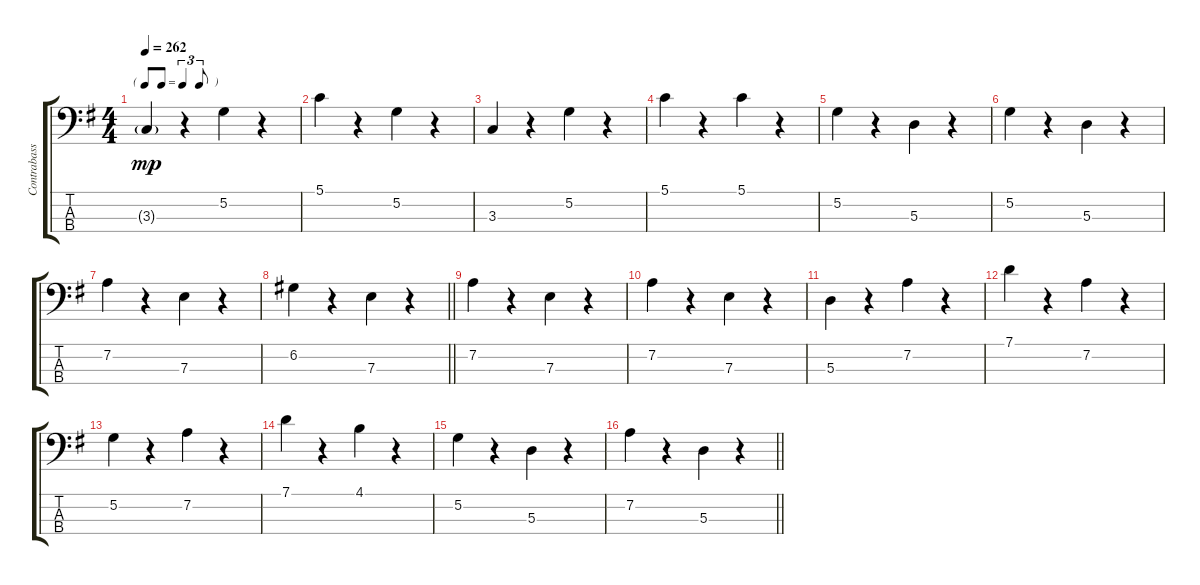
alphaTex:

\track ("Contrabass" "Contrabass") {instrument acousticbass}
\staff {score tabs}
\tuning (G2 D2 A1 E1) {hide}
\ts (4 4)
\tf triplet8th
\section ("" "")
\tempo 262
\clef f4
\ks g
3.3{g}.4{dy mp instrument acousticbass} r.4 5.2.4 r.4 |
5.1.4 r.4 5.2.4 r.4 |
3.3.4 r.4 5.2.4 r.4 |
5.1.4 r.4 5.1.4 r.4 |
5.2.4 r.4 5.3.4 r.4 |
5.2.4 r.4 5.3.4 r.4 |
7.2.4 r.4 7.3.4 r.4 |
\barLineRight lightlight
6.2.4 r.4 7.3.4 r.4 |
\section ("" "")
7.2.4 r.4 7.3.4 r.4 |
7.2.4 r.4 7.3.4 r.4 |
5.3.4 r.4 7.2.4 r.4 |
7.1.4 r.4 7.2.4 r.4 |
5.2.4 r.4 7.2.4 r.4 |
7.1.4 r.4 4.1.4 r.4 |
5.2.4 r.4 5.3.4 r.4 |
\barLineRight lightlight
7.2.4 r.4 5.3.4 r.4
